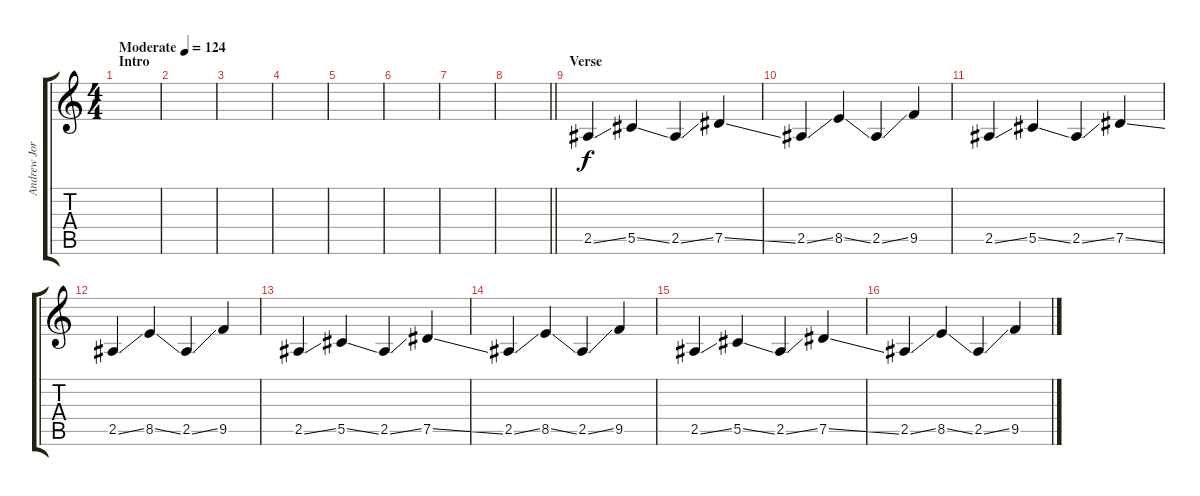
\track ("Andrew Jordan" "Andrew Jor") {instrument distortionguitar}
\staff {score tabs}
\tuning (Eb4 Bb3 Gb3 Db3 Ab2 Eb2) {hide}
\ts (4 4)
\section ("" "Intro")
\tempo (124 "Moderate")
\clef g2
\ks c
|
|
|
|
|
|
|
\barLineRight lightlight
|
\section ("" "Verse")
2.5{ss}.4 5.5{ss}.4 2.5{ss}.4 7.5{ss}.4 |
2.5{ss}.4 8.5{ss}.4 2.5{ss}.4 9.5.4 |
2.5{ss}.4 5.5{ss}.4 2.5{ss}.4 7.5{ss}.4 |
2.5{ss}.4 8.5{ss}.4 2.5{ss}.4 9.5.4 |
2.5{ss}.4 5.5{ss}.4 2.5{ss}.4 7.5{ss}.4 |
2.5{ss}.4 8.5{ss}.4 2.5{ss}.4 9.5.4 |
2.5{ss}.4 5.5{ss}.4 2.5{ss}.4 7.5{ss}.4 |
2.5{ss}.4 8.5{ss}.4 2.5{ss}.4 9.5.4
